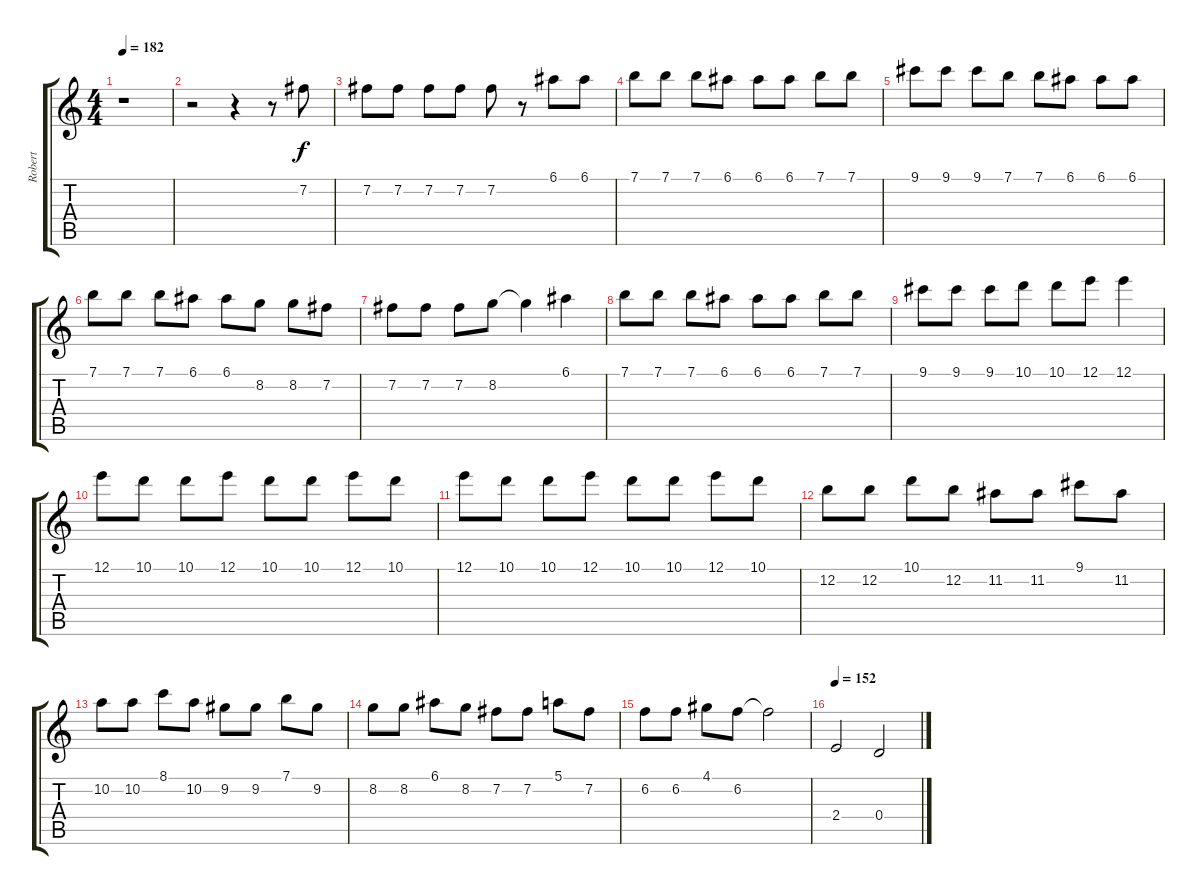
\track ("Robert" "Robert") {instrument acousticguitarnylon}
\staff {score tabs}
\tuning (E4 B3 G3 D3 A2 E2) {hide}
\ts (4 4)
\tempo 182
\clef g2
\ks c
r.1{dy mp} |
r.2 r.4 r.8 7.2.8{dy f} |
7.2.8 7.2.8 7.2.8 7.2.8 7.2.8 r.8 6.1.8 6.1.8 |
7.1.8 7.1.8 7.1.8 6.1.8 6.1.8 6.1.8 7.1.8 7.1.8 |
9.1.8 9.1.8 9.1.8 7.1.8 7.1.8 6.1.8 6.1.8 6.1.8 |
7.1.8 7.1.8 7.1.8 6.1.8 6.1.8 8.2.8 8.2.8 7.2.8 |
7.2.8 7.2.8 7.2.8 8.2.8 8.2{t}.4 6.1.4 |
7.1.8 7.1.8 7.1.8 6.1.8 6.1.8 6.1.8 7.1.8 7.1.8 |
9.1.8 9.1.8 9.1.8 10.1.8 10.1.8 12.1.8 12.1.4 |
12.1.8 10.1.8 10.1.8 12.1.8 10.1.8 10.1.8 12.1.8 10.1.8 |
12.1.8 10.1.8 10.1.8 12.1.8 10.1.8 10.1.8 12.1.8 10.1.8 |
12.2.8 12.2.8 10.1.8 12.2.8 11.2.8 11.2.8 9.1.8 11.2.8 |
10.2.8 10.2.8 8.1.8 10.2.8 9.2.8 9.2.8 7.1.8 9.2.8 |
8.2.8 8.2.8 6.1.8 8.2.8 7.2.8 7.2.8 5.1.8 7.2.8 |
6.2.8 6.2.8 4.1.8 6.2.8 6.2{t}.2 |
\tempo 152
2.4.2 0.4.2
